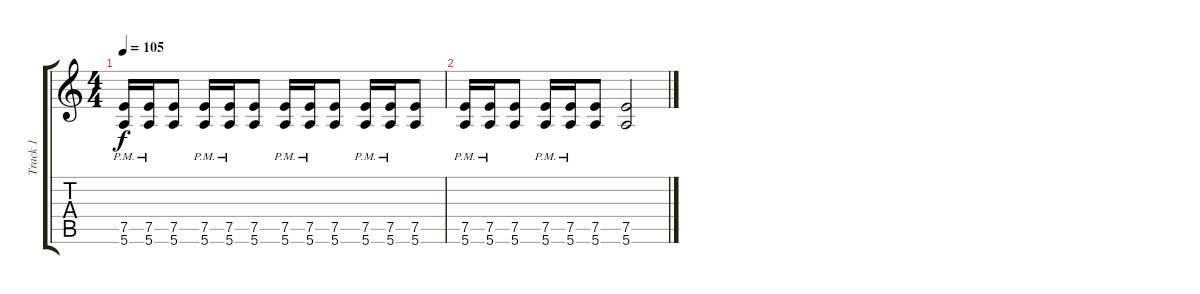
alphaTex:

\track ("Track 1" "Track 1") {instrument acousticguitarnylon}
\staff {score tabs}
\tuning (E4 B3 G3 D3 A2 E2) {hide}
\ts (4 4)
\tempo 105
\clef g2
\ks c
(7.5{pm} 5.6).16{dy f} (7.5{pm} 5.6).16 (7.5 5.6).8 (7.5 5.6{pm}).16 (7.5 5.6{pm}).16 (7.5 5.6).8 (7.5 5.6{pm}).16 (7.5 5.6{pm}).16 (7.5 5.6).8 (7.5 5.6{pm}).16 (7.5 5.6{pm}).16 (7.5 5.6).8 |
(7.5{pm} 5.6).16 (7.5{pm} 5.6).16 (7.5 5.6).8 (7.5 5.6{pm}).16 (7.5 5.6{pm}).16 (7.5 5.6).8 (7.5 5.6).2
